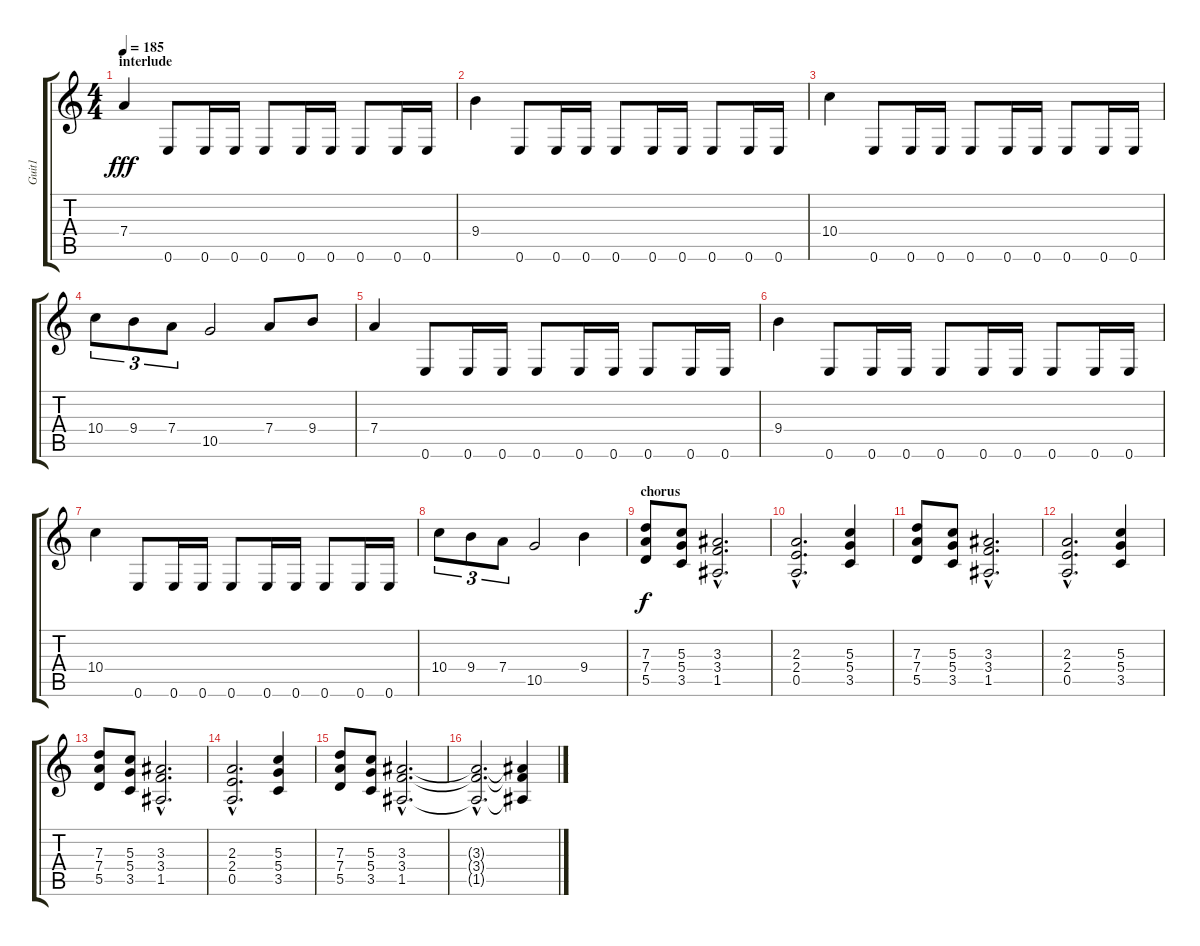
\track ("Guit1" "Guit1") {instrument overdrivenguitar}
\staff {score tabs}
\tuning (E4 B3 G3 D3 A2 E2) {hide}
\ts (4 4)
\section ("" "interlude")
\tempo 185
\clef g2
\ks c
7.4.4{dy fff} 0.6.8 0.6.16 0.6.16 0.6.8 0.6.16 0.6.16 0.6.8 0.6.16 0.6.16 |
9.4.4 0.6.8 0.6.16 0.6.16 0.6.8 0.6.16 0.6.16 0.6.8 0.6.16 0.6.16 |
10.4.4 0.6.8 0.6.16 0.6.16 0.6.8 0.6.16 0.6.16 0.6.8 0.6.16 0.6.16 |
10.4.8{tu (3 2)} 9.4.8{tu (3 2)} 7.4.8{tu (3 2)} 10.5.2 7.4.8 9.4.8 |
7.4.4 0.6.8 0.6.16 0.6.16 0.6.8 0.6.16 0.6.16 0.6.8 0.6.16 0.6.16 |
9.4.4 0.6.8 0.6.16 0.6.16 0.6.8 0.6.16 0.6.16 0.6.8 0.6.16 0.6.16 |
10.4.4 0.6.8 0.6.16 0.6.16 0.6.8 0.6.16 0.6.16 0.6.8 0.6.16 0.6.16 |
10.4.8{tu (3 2)} 9.4.8{tu (3 2)} 7.4.8{tu (3 2)} 10.5.2 9.4.4 |
\section ("" "chorus")
(7.3 7.4 5.5).8{dy f} (5.3 5.4 3.5).8 (3.3{hac} 3.4{hac} 1.5{hac}).2{d} |
(2.3{hac} 2.4{hac} 0.5{hac}).2{d} (5.3 5.4 3.5).4 |
(7.3 7.4 5.5).8 (5.3 5.4 3.5).8 (3.3{hac} 3.4{hac} 1.5{hac}).2{d} |
(2.3{hac} 2.4{hac} 0.5{hac}).2{d} (5.3 5.4 3.5).4 |
(7.3 7.4 5.5).8 (5.3 5.4 3.5).8 (3.3{hac} 3.4{hac} 1.5{hac}).2{d} |
(2.3{hac} 2.4{hac} 0.5{hac}).2{d} (5.3 5.4 3.5).4 |
(7.3 7.4 5.5).8 (5.3 5.4 3.5).8 (3.3{hac} 3.4{hac} 1.5{hac}).2{d} |
(3.3{hac t} 3.4{hac t} 1.5{hac t}).2{d} (3.3{t} 3.4{t} 1.5{t}).4
